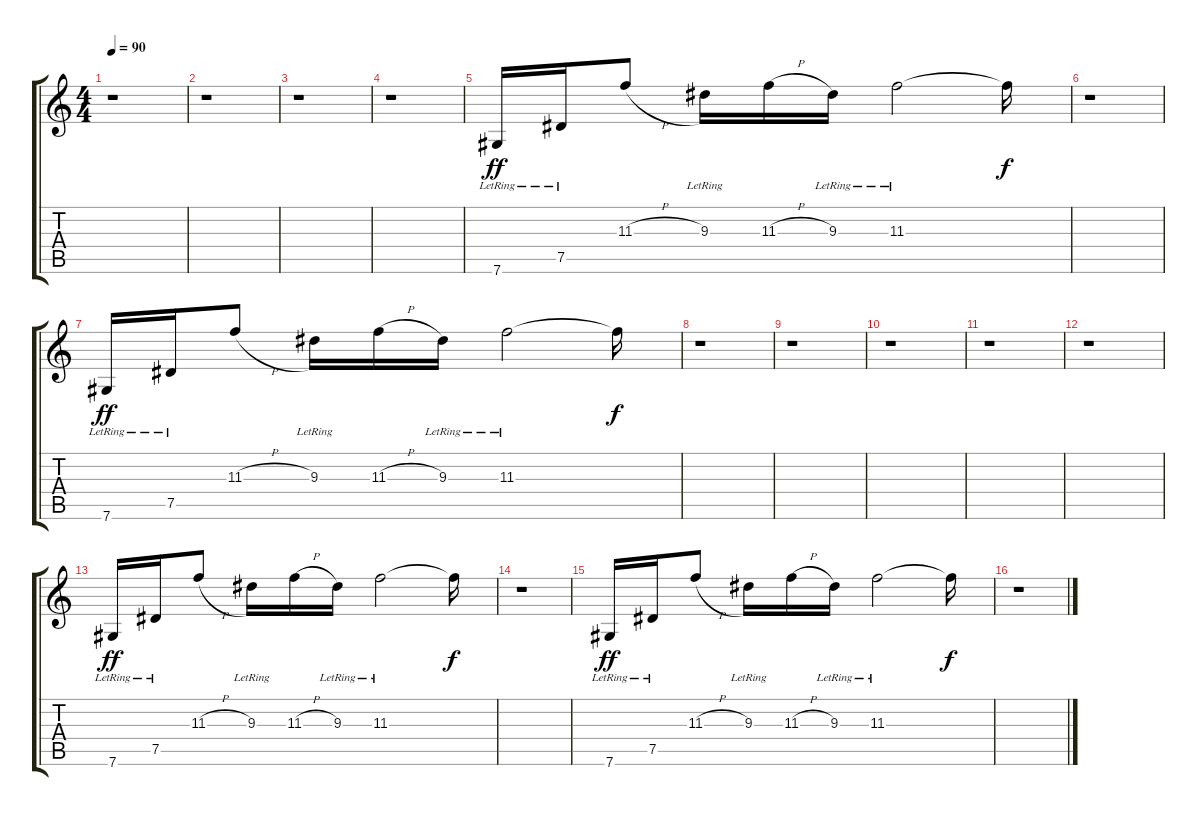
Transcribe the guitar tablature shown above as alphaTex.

\track "" {instrument electricguitarclean}
\staff {score tabs}
\tuning (Eb4 Bb3 Gb3 Db3 Ab2 Db2) {hide}
\ts (4 4)
\tempo 90
\clef g2
\ks c
r.1{dy f} |
r.1 |
r.1 |
r.1 |
7.6{lr}.16{dy ff} 7.5{lr}.16 11.3{h}.8 9.3{lr}.16 11.3{h}.16 9.3{lr}.16 11.3{lr}.2 11.3{t}.16{dy f} |
r.1 |
7.6{lr}.16{dy ff} 7.5{lr}.16 11.3{h}.8 9.3{lr}.16 11.3{h}.16 9.3{lr}.16 11.3{lr}.2 11.3{t}.16{dy f} |
r.1 |
r.1 |
r.1 |
r.1 |
r.1 |
7.6{lr}.16{dy ff} 7.5{lr}.16 11.3{h}.8 9.3{lr}.16 11.3{h}.16 9.3{lr}.16 11.3{lr}.2 11.3{t}.16{dy f} |
r.1 |
7.6{lr}.16{dy ff} 7.5{lr}.16 11.3{h}.8 9.3{lr}.16 11.3{h}.16 9.3{lr}.16 11.3{lr}.2 11.3{t}.16{dy f} |
r.1
